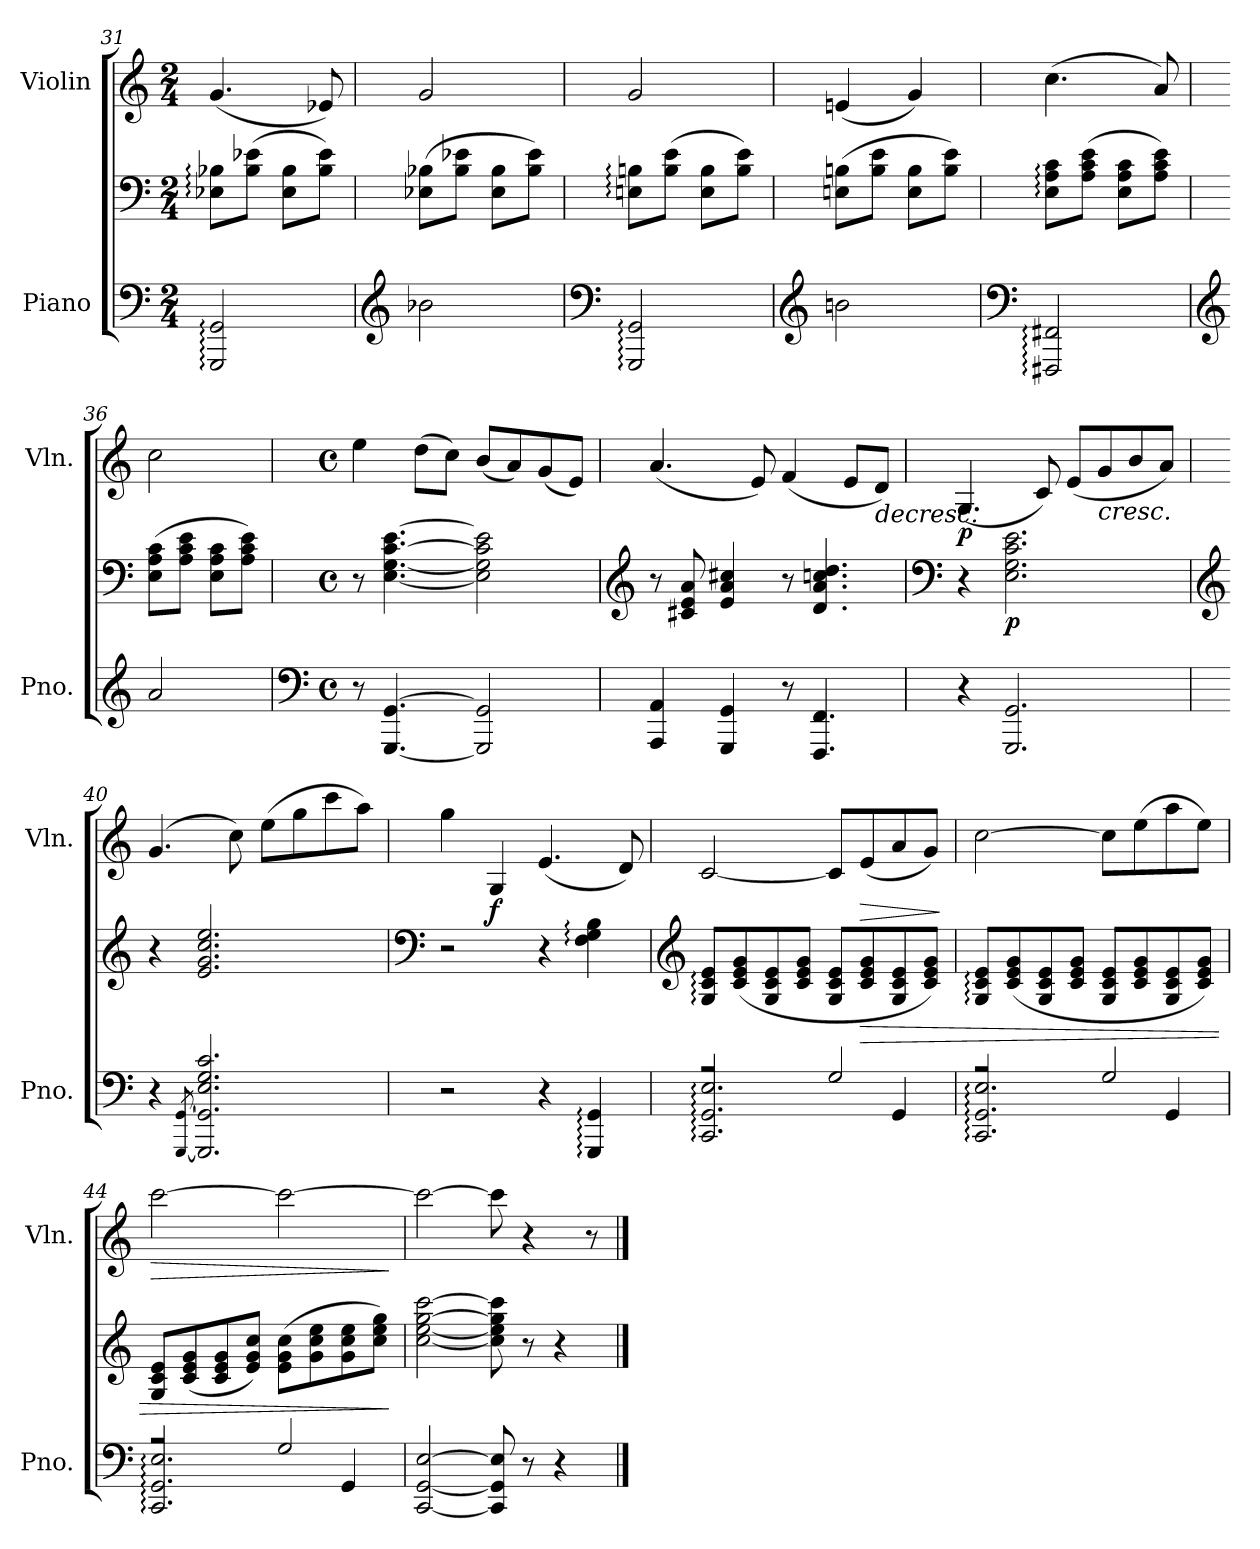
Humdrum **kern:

**kern	**kern	**dynam	**kern	**dynam
*part2	*part2	*part2	*part1	*part1
*staff3	*staff2	*staff2/3	*staff1	*staff1
*I"Piano	*	*	*I"Violin	*
*I'Pno.	*	*	*I'Vln.	*
*clefF4	*clefF4	*	*clefG2	*
*k[]	*k[]	*	*k[]	*
*M2/4	*M2/4	*	*M2/4	*
=31	=31	=31	=31	=31
2GGG/: 2GG/:	8E-X\: 8B-X\:L	.	(4.g/	.
.	(8B-\ 8e-X\J	.	.	.
.	8E-\ 8B-\L	.	.	.
.	8B-\ 8e-\J)	.	8e-X/)	.
=32	=32	=32	=32	=32
*clefG2	*	*	*	*
2b-X\	(8E-X\ 8B-X\L	.	2g/	.
.	8B-\ 8e-X\J	.	.	.
.	8E-\ 8B-\L	.	.	.
.	8B-\ 8e-\J)	.	.	.
=33	=33	=33	=33	=33
*clefF4	*	*	*	*
2GGG/: 2GG/:	8En\: 8Bn\:L	.	2g/	.
.	(8B\ 8e\J	.	.	.
.	8E\ 8B\L	.	.	.
.	8B\ 8e\J)	.	.	.
=34	=34	=34	=34	=34
*clefG2	*	*	*	*
2bn\	(8En\ 8Bn\L	.	(4en/	.
.	8B\ 8e\J	.	.	.
.	8E\ 8B\L	.	4g/)	.
.	8B\ 8e\J)	.	.	.
=35	=35	=35	=35	=35
*clefF4	*	*	*	*
2FFF#X/: 2FF#X/:	8E\: 8A\: 8c\:L	.	(4.cc\	.
.	(8A\ 8c\ 8e\J	.	.	.
.	8E\ 8A\ 8c\L	.	.	.
.	8A\ 8c\ 8e\J)	.	8a/)	.
!!LO:LB:g=z
=36	=36	=36	=36	=36
*clefG2	*	*	*	*
2a/	(8E\ 8A\ 8c\L	.	2cc\	.
.	8A\ 8c\ 8e\J	.	.	.
.	8E\ 8A\ 8c\L	.	.	.
.	8A\ 8c\ 8e\J)	.	.	.
=37	=37	=37	=37	=37
*clefF4	*	*	*	*
*M4/4	*M4/4	*	*M4/4	*
*met(c)	*met(c)	*	*met(c)	*
8r	8r	.	4ee\	.
[4.GGG/ [4.GG/	[4.E\ [4.G\ [4.c\ [4.e\	.	.	.
.	.	.	(8dd\L	.
.	.	.	8cc\J)	.
2GGG/] 2GG/]	2E\] 2G\] 2c\] 2e\]	.	(8b/L	.
.	.	.	8a/)	.
.	.	.	(8g/	.
.	.	.	8e/J)	.
=38	=38	=38	=38	=38
*	*clefG2	*	*	*
4AAA/ 4AA/	8r	.	(4.a/	.
.	8c#X/ 8e/ 8a/	.	.	.
4GGG/ 4GG/	4e/ 4a/ 4cc#X/	.	.	.
.	.	.	8e/)	.
8r	8r	.	(4f/	.
4.FFF/ 4.FF/	4.d/ 4.a/ 4.ccn/ 4.dd/	.	.	.
.	.	.	8e/L	.
!	!	!	!	!LO:HP:b
.	.	.	8d/J)	>
=39	=39	=39	=39	=39
*	*clefF4	*	*	*
!	!	!	!	!LO:DY:b
4r	4r	.	(4.G/	p
!	!	!LO:DY:b	!	!
2.GGG/ 2.GG/	2.E\ 2.G\ 2.c\ 2.e\	p	.	.
.	.	.	8c/)	.
.	.	.	(8e/L	.
!	!	!	!	!LO:HP:b
.	.	.	8g/	<
.	.	.	8b/	.
.	.	.	8a/J)	.
.	.	.	.	]
!!LO:PB:g=z
=40	=40	=40	=40	=40
*	*clefG2	*	*	*
4r	4r	.	(4.g/	.
[8qGGG/ [8qGG/	.	.	.	.
2.GGG/] 2.GG/] 2.E/ 2.G/ 2.c/	2.e/ 2.g/ 2.cc/ 2.ee/	.	.	.
.	.	.	8cc\)	.
.	.	.	(8ee\L	.
.	.	.	8gg\	.
.	.	.	8ccc\	.
.	.	.	8aa\J)	.
=41	=41	=41	=41	=41
*	*clefF4	*	*	*
2r	2r	.	4gg\	.
!	!	!	!	!LO:DY:b
.	.	.	4G/	f
4r	4r	.	(4.e/	.
4GGG/: 4GG/:	4F\: 4G\: 4B\:	.	.	.
.	.	.	8d/)	.
=42	=42	=42	=42	=42
*	*clefG2	*	*	*
*^	*	*	*	*
2.CC/: 2.GG/: 2.E/:	2rA	8G/: 8c/: 8e/:L	.	[2c/	.
.	.	(8c/ 8e/ 8g/	.	.	.
.	.	8G/ 8c/ 8e/	.	.	.
.	.	8c/ 8e/ 8g/J	.	.	.
.	2G/	8G/ 8c/ 8e/L	.	8c/L]	.
!	!	!	!LO:HP:b	!	!LO:HP:b
.	.	8c/ 8e/ 8g/	>	(8e/	>
4GG/	.	8G/ 8c/ 8e/	.	8a/	.
.	.	8c/ 8e/ 8g/J)	.	8g/J)	.
*v	*v	*	*	*	*
.	.	.	.	] [
=43	=43	=43	=43	=43
*^	*	*	*	*
2.CC/: 2.GG/: 2.E/:	2rA	8G/: 8c/: 8e/:L	.	[2cc\	.
.	.	(8c/ 8e/ 8g/	.	.	.
.	.	8G/ 8c/ 8e/	.	.	.
.	.	8c/ 8e/ 8g/J	.	.	.
.	2G/	8G/ 8c/ 8e/L	.	8cc\L]	.
.	.	8c/ 8e/ 8g/	.	(8ee\	.
4GG/	.	8G/ 8c/ 8e/	.	8aa\	.
.	.	8c/ 8e/ 8g/J)	.	8ee\J)	.
!!LO:LB:g=z
=44	=44	=44	=44	=44	=44
!	!	!	!	!	!LO:HP:b
2.CC/: 2.GG/: 2.E/:	2rA	8G/ 8c/ 8e/L	.	[2ccc\	>
.	.	(8c/ 8e/ 8g/	.	.	.
.	.	8c/ 8e/ 8g/	.	.	.
.	.	8e/ 8g/ 8cc/J)	.	.	.
.	2G/	(8e\ 8g\ 8cc\L	.	2ccc\_	.
.	.	8g\ 8cc\ 8ee\	.	.	.
4GG/	.	8g\ 8cc\ 8ee\	.	.	.
.	.	8cc\ 8ee\ 8gg\J)	.	.	.
*v	*v	*	*	*	*
.	.	]	.	]
=45	=45	=45	=45	=45
[2CC/ [2GG/ [2E/	[2cc\ [2ee\ [2gg\ [2ccc\	.	2ccc\_	.
8CC/] 8GG/] 8E/]	8cc\] 8ee\] 8gg\] 8ccc\]	.	8ccc\]	.
8r	8r	.	4r	.
4r	4r	.	.	.
.	.	.	8r	.
==	==	==	==	==
*-	*-	*-	*-	*-
